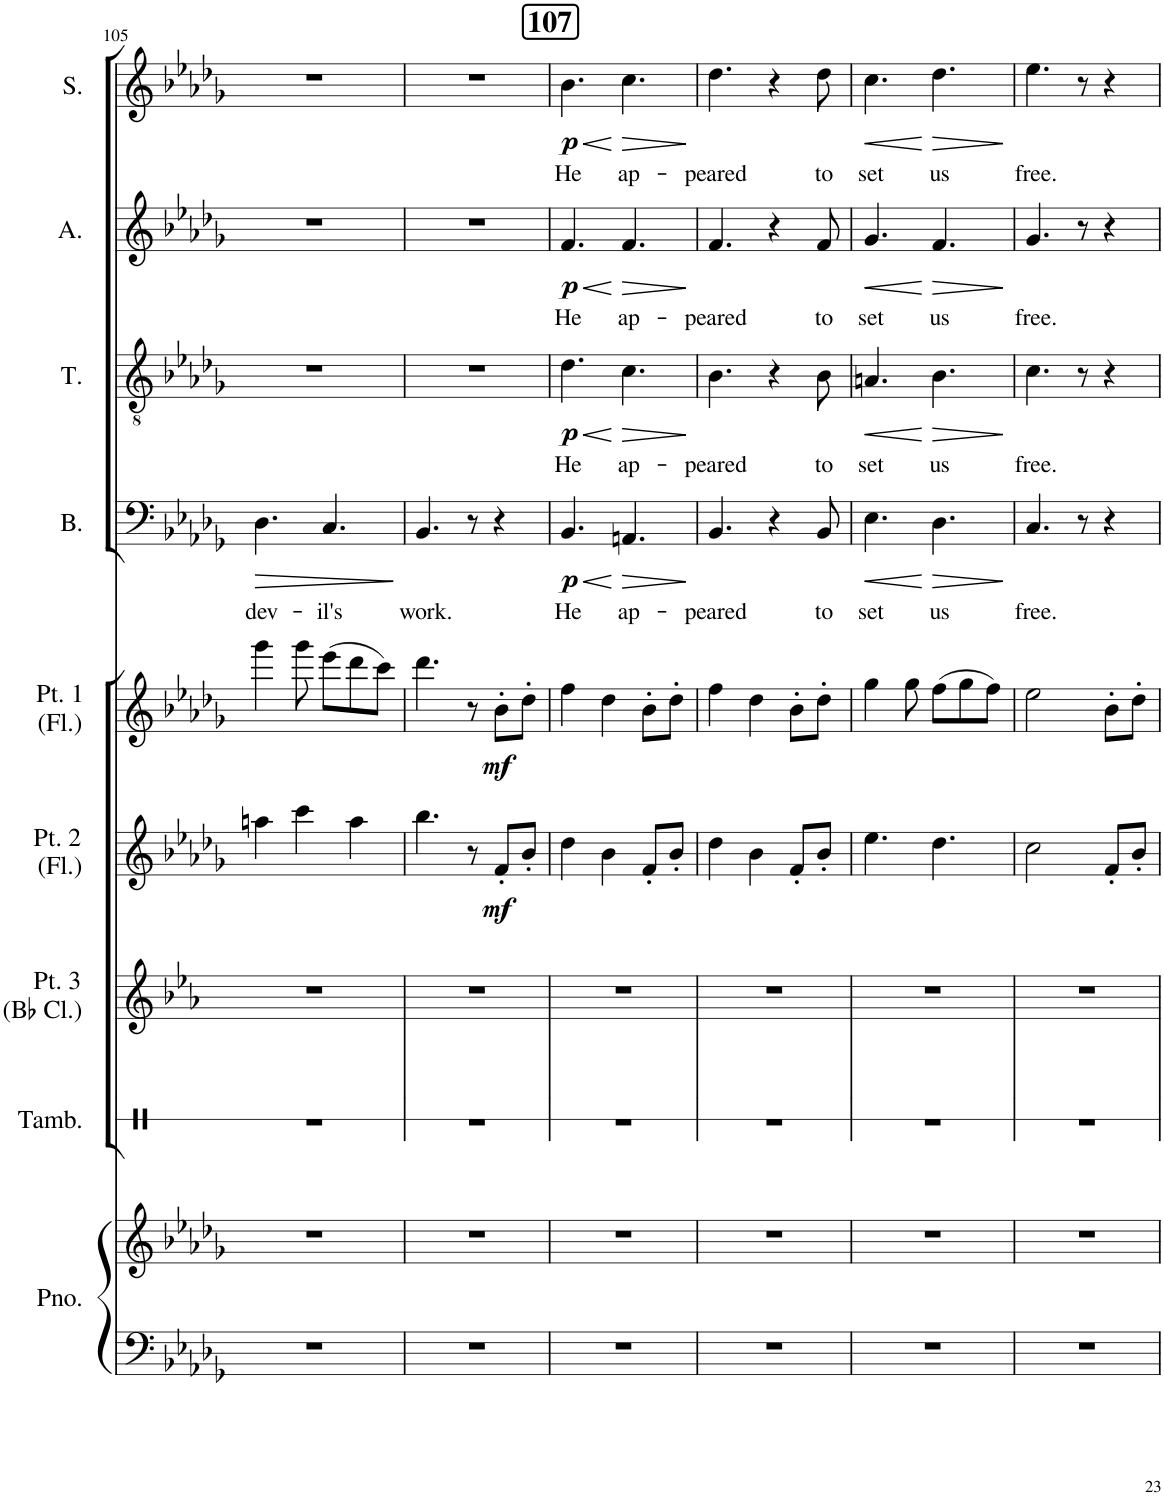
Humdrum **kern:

**kern	**kern	**kern	**kern	**kern	**dynam	**kern	**dynam	**kern	**text	**dynam	**kern	**text	**dynam	**kern	**text	**dynam	**kern	**text	**dynam
*part9	*part9	*part8	*part7	*part6	*part6	*part5	*part5	*part4	*part4	*part4	*part3	*part3	*part3	*part2	*part2	*part2	*part1	*part1	*part1
*staff10	*staff9	*staff8	*staff7	*staff6	*staff6	*staff5	*staff5	*staff4	*staff4	*staff4	*staff3	*staff3	*staff3	*staff2	*staff2	*staff2	*staff1	*staff1	*staff1
*I"Piano	*	*I"Tambourine	*I"Woodwind Part 3  (Bb Clarinet)	*I"Woodwind Part 2  (Flute)	*	*I"Woodwind Part 1 (Flute)	*	*I"Bass	*	*	*I"Tenor	*	*	*I"Alto	*	*	*I"Soprano	*	*
*I'Pno.	*	*I'Tamb.	*I'Pt. 3  (Bb Cl.)	*I'Pt. 2  (Fl.)	*	*I'Pt. 1 (Fl.)	*	*I'B.	*	*	*I'T.	*	*	*I'A.	*	*	*I'S.	*	*
!!LO:PB:g=z
*clefF4	*clefG2	*clefX	*clefG2	*clefG2	*	*clefG2	*	*clefF4	*	*	*clefGv2	*	*	*clefG2	*	*	*clefG2	*	*
*	*	*	*Trd1c2	*	*	*	*	*	*	*	*	*	*	*	*	*	*	*	*
*k[b-e-a-d-g-]	*k[b-e-a-d-g-]	*k[]	*k[b-e-a-]	*k[b-e-a-d-g-]	*	*k[b-e-a-d-g-]	*	*k[b-e-a-d-g-]	*	*	*k[b-e-a-d-g-]	*	*	*k[b-e-a-d-g-]	*	*	*k[b-e-a-d-g-]	*	*
*M6/8	*M6/8	*M6/8	*M6/8	*M6/8	*	*M6/8	*	*M6/8	*	*	*M6/8	*	*	*M6/8	*	*	*M6/8	*	*
=105	=105	=105	=105	=105	=105	=105	=105	=105	=105	=105	=105	=105	=105	=105	=105	=105	=105	=105	=105
!	!	!	!	!	!	!	!	!	!LO:LY:b	!LO:HP:b	!	!	!	!	!	!	!	!	!
2.r	2.r	2.r	2.r	4aan\	.	4ggg-\	.	4.D-\	dev-	>	2.r	.	.	2.r	.	.	2.r	.	.
.	.	.	.	4ccc\	.	8ggg-\	.	.	.	.	.	.	.	.	.	.	.	.	.
!	!	!	!	!	!	!	!	!	!LO:LY:b	!	!	!	!	!	!	!	!	!	!
.	.	.	.	.	.	(8eee-\L	.	4.C/	-il's	.	.	.	.	.	.	.	.	.	.
.	.	.	.	4aa\	.	8ddd-\	.	.	.	.	.	.	.	.	.	.	.	.	.
.	.	.	.	.	.	8ccc\J)	.	.	.	.	.	.	.	.	.	.	.	.	.
.	.	.	.	.	.	.	.	.	.	]	.	.	.	.	.	.	.	.	.
=106	=106	=106	=106	=106	=106	=106	=106	=106	=106	=106	=106	=106	=106	=106	=106	=106	=106	=106	=106
!	!	!	!	!	!	!	!	!	!LO:LY:b	!	!	!	!	!	!	!	!	!	!
2.r	2.r	2.r	2.r	4.bb-\	.	4.ddd-\	.	4.BB-/	work.	.	2.r	.	.	2.r	.	.	2.r	.	.
.	.	.	.	8r	.	8r	.	8r	.	.	.	.	.	.	.	.	.	.	.
!	!	!	!	!	!LO:DY:b	!	!LO:DY:b	!	!	!	!	!	!	!	!	!	!	!	!
.	.	.	.	8f'/L	mf	8b-'\L	mf	4r	.	.	.	.	.	.	.	.	.	.	.
.	.	.	.	8b-'/J	.	8dd-'\J	.	.	.	.	.	.	.	.	.	.	.	.	.
!!LO:REH:place=s1:a:B:cj:fs=14:t=107
=107	=107	=107	=107	=107	=107	=107	=107	=107	=107	=107	=107	=107	=107	=107	=107	=107	=107	=107	=107
!	!	!	!	!	!	!	!	!	!LO:LY:b	!LO:HP:b	!	!LO:LY:b	!LO:HP:b	!	!LO:LY:b	!LO:HP:b	!	!LO:LY:b	!LO:HP:b
!	!	!	!	!	!	!	!	!	!	!LO:DY:n=1:b	!	!	!LO:DY:n=1:b	!	!	!LO:DY:n=1:b	!	!	!LO:DY:n=1:b
2.r	2.r	2.r	2.r	4dd-\	.	4ff\	.	4.BB-/	He	< p	4.d-\	He	< p	4.f/	He	< p	4.b-\	He	< p
.	.	.	.	4b-\	.	4dd-\	.	.	.	.	.	.	.	.	.	.	.	.	.
!	!	!	!	!	!	!	!	!	!LO:LY:b	!LO:HP:n=1:b	!	!LO:LY:b	!LO:HP:n=1:b	!	!LO:LY:b	!LO:HP:n=1:b	!	!LO:LY:b	!LO:HP:n=1:b
.	.	.	.	.	.	.	.	4.AAn/	ap-	[ >	4.c\	ap-	[ >	4.f/	ap-	[ >	4.cc\	ap-	[ >
.	.	.	.	8f'/L	.	8b-'\L	.	.	.	.	.	.	.	.	.	.	.	.	.
.	.	.	.	8b-'/J	.	8dd-'\J	.	.	.	.	.	.	.	.	.	.	.	.	.
.	.	.	.	.	.	.	.	.	.	]	.	.	]	.	.	]	.	.	]
=108	=108	=108	=108	=108	=108	=108	=108	=108	=108	=108	=108	=108	=108	=108	=108	=108	=108	=108	=108
!	!	!	!	!	!	!	!	!	!LO:LY:b	!	!	!LO:LY:b	!	!	!LO:LY:b	!	!	!LO:LY:b	!
2.r	2.r	2.r	2.r	4dd-\	.	4ff\	.	4.BB-/	-peared	.	4.B-\	-peared	.	4.f/	-peared	.	4.dd-\	-peared	.
.	.	.	.	4b-\	.	4dd-\	.	.	.	.	.	.	.	.	.	.	.	.	.
.	.	.	.	.	.	.	.	4r	.	.	4r	.	.	4r	.	.	4r	.	.
.	.	.	.	8f'/L	.	8b-'\L	.	.	.	.	.	.	.	.	.	.	.	.	.
!	!	!	!	!	!	!	!	!	!LO:LY:b	!	!	!LO:LY:b	!	!	!LO:LY:b	!	!	!LO:LY:b	!
.	.	.	.	8b-'/J	.	8dd-'\J	.	8BB-/	to	.	8B-\	to	.	8f/	to	.	8dd-\	to	.
=109	=109	=109	=109	=109	=109	=109	=109	=109	=109	=109	=109	=109	=109	=109	=109	=109	=109	=109	=109
!	!	!	!	!	!	!	!	!	!LO:LY:b	!LO:HP:b	!	!LO:LY:b	!LO:HP:b	!	!LO:LY:b	!LO:HP:b	!	!LO:LY:b	!LO:HP:b
2.r	2.r	2.r	2.r	4.ee-\	.	4gg-\	.	4.E-\	set	<	4.An/	set	<	4.g-/	set	<	4.cc\	set	<
.	.	.	.	.	.	8gg-\	.	.	.	.	.	.	.	.	.	.	.	.	.
!	!	!	!	!	!	!	!	!	!LO:LY:b	!LO:HP:n=1:b	!	!LO:LY:b	!LO:HP:n=1:b	!	!LO:LY:b	!LO:HP:n=1:b	!	!LO:LY:b	!LO:HP:n=1:b
.	.	.	.	4.dd-\	.	(8ff\L	.	4.D-\	us	[ >	4.B-\	us	[ >	4.f/	us	[ >	4.dd-\	us	[ >
.	.	.	.	.	.	8gg-\	.	.	.	.	.	.	.	.	.	.	.	.	.
.	.	.	.	.	.	8ff\J)	.	.	.	.	.	.	.	.	.	.	.	.	.
.	.	.	.	.	.	.	.	.	.	]	.	.	]	.	.	]	.	.	]
=110	=110	=110	=110	=110	=110	=110	=110	=110	=110	=110	=110	=110	=110	=110	=110	=110	=110	=110	=110
!	!	!	!	!	!	!	!	!	!LO:LY:b	!	!	!LO:LY:b	!	!	!LO:LY:b	!	!	!LO:LY:b	!
2.r	2.r	2.r	2.r	2cc\	.	2ee-\	.	4.C/	free.	.	4.c\	free.	.	4.g-/	free.	.	4.ee-\	free.	.
.	.	.	.	.	.	.	.	8r	.	.	8r	.	.	8r	.	.	8r	.	.
.	.	.	.	8f'/L	.	8b-'\L	.	4r	.	.	4r	.	.	4r	.	.	4r	.	.
.	.	.	.	8b-'/J	.	8dd-'\J	.	.	.	.	.	.	.	.	.	.	.	.	.
=	=	=	=	=	=	=	=	=	=	=	=	=	=	=	=	=	=	=	=
*-	*-	*-	*-	*-	*-	*-	*-	*-	*-	*-	*-	*-	*-	*-	*-	*-	*-	*-	*-
